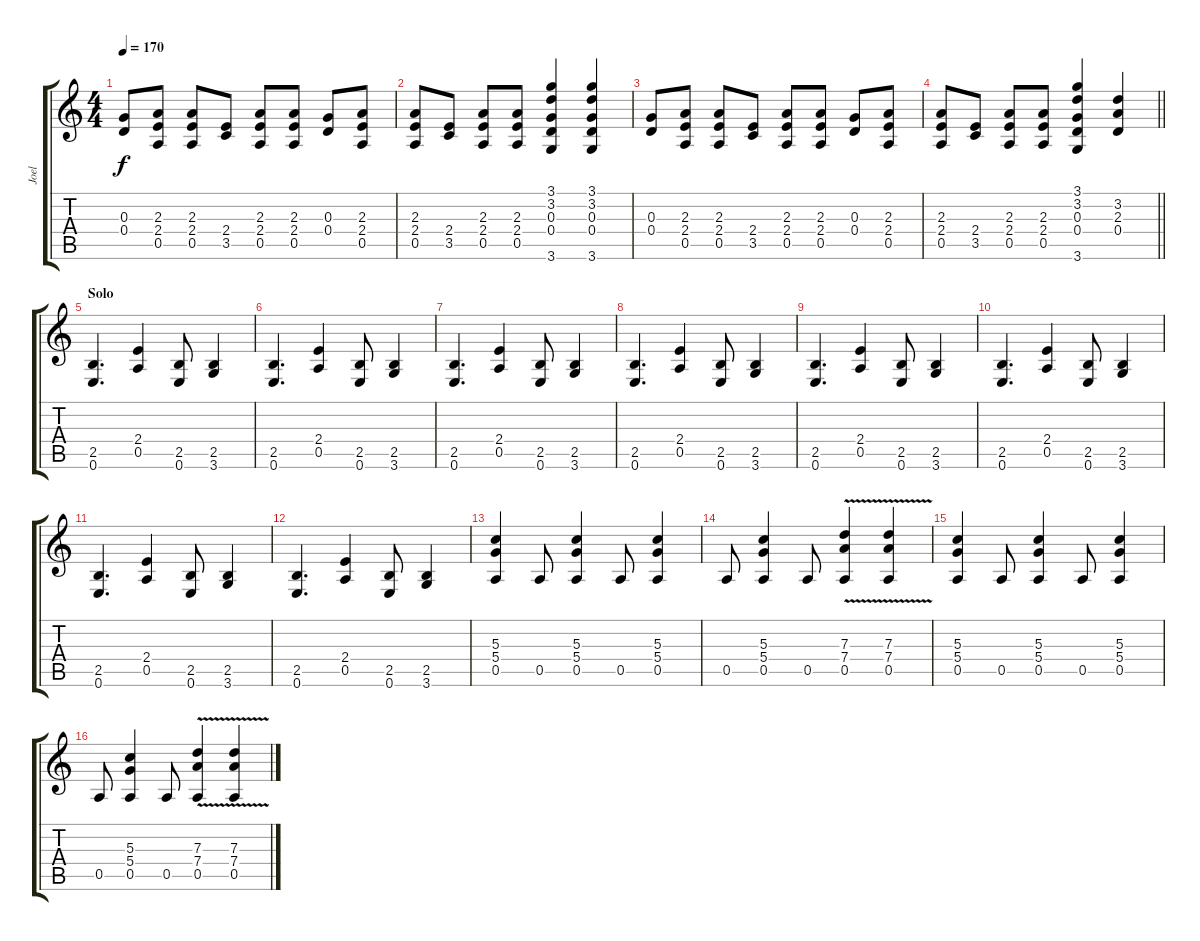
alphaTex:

\track ("Joel" "Joel") {instrument overdrivenguitar}
\staff {score tabs}
\tuning (E4 B3 G3 D3 A2 E2) {hide}
\ts (4 4)
\tempo 170
\clef g2
\ks c
(0.3 0.4).8{dy f} (2.3 2.4 0.5).8 (2.3 2.4 0.5).8 (2.4 3.5).8 (2.3 2.4 0.5).8 (2.3 2.4 0.5).8 (0.3 0.4).8 (2.3 2.4 0.5).8 |
(2.3 2.4 0.5).8 (2.4 3.5).8 (2.3 2.4 0.5).8 (2.3 2.4 0.5).8 (3.1 3.2 0.3 0.4 3.6).4 (3.1 3.2 0.3 0.4 3.6).4 |
(0.3 0.4).8 (2.3 2.4 0.5).8 (2.3 2.4 0.5).8 (2.4 3.5).8 (2.3 2.4 0.5).8 (2.3 2.4 0.5).8 (0.3 0.4).8 (2.3 2.4 0.5).8 |
\barLineRight lightlight
(2.3 2.4 0.5).8 (2.4 3.5).8 (2.3 2.4 0.5).8 (2.3 2.4 0.5).8 (3.1 3.2 0.3 0.4 3.6).4 (3.2 2.3 0.4).4 |
\section ("" "Solo")
(2.5 0.6).4{d} (2.4 0.5).4 (2.5 0.6).8 (2.5 3.6).4 |
(2.5 0.6).4{d} (2.4 0.5).4 (2.5 0.6).8 (2.5 3.6).4 |
(2.5 0.6).4{d} (2.4 0.5).4 (2.5 0.6).8 (2.5 3.6).4 |
(2.5 0.6).4{d} (2.4 0.5).4 (2.5 0.6).8 (2.5 3.6).4 |
(2.5 0.6).4{d} (2.4 0.5).4 (2.5 0.6).8 (2.5 3.6).4 |
(2.5 0.6).4{d} (2.4 0.5).4 (2.5 0.6).8 (2.5 3.6).4 |
(2.5 0.6).4{d} (2.4 0.5).4 (2.5 0.6).8 (2.5 3.6).4 |
(2.5 0.6).4{d} (2.4 0.5).4 (2.5 0.6).8 (2.5 3.6).4 |
(5.3 5.4 0.5).4 0.5.8 (5.3 5.4 0.5).4 0.5.8 (5.3 5.4 0.5).4 |
0.5.8 (5.3 5.4 0.5).4 0.5.8 (7.3 7.4{v} 0.5).4 (7.3 7.4{v} 0.5).4 |
(5.3 5.4 0.5).4 0.5.8 (5.3 5.4 0.5).4 0.5.8 (5.3 5.4 0.5).4 |
0.5.8 (5.3 5.4 0.5).4 0.5.8 (7.3 7.4{v} 0.5).4 (7.3 7.4{v} 0.5).4
